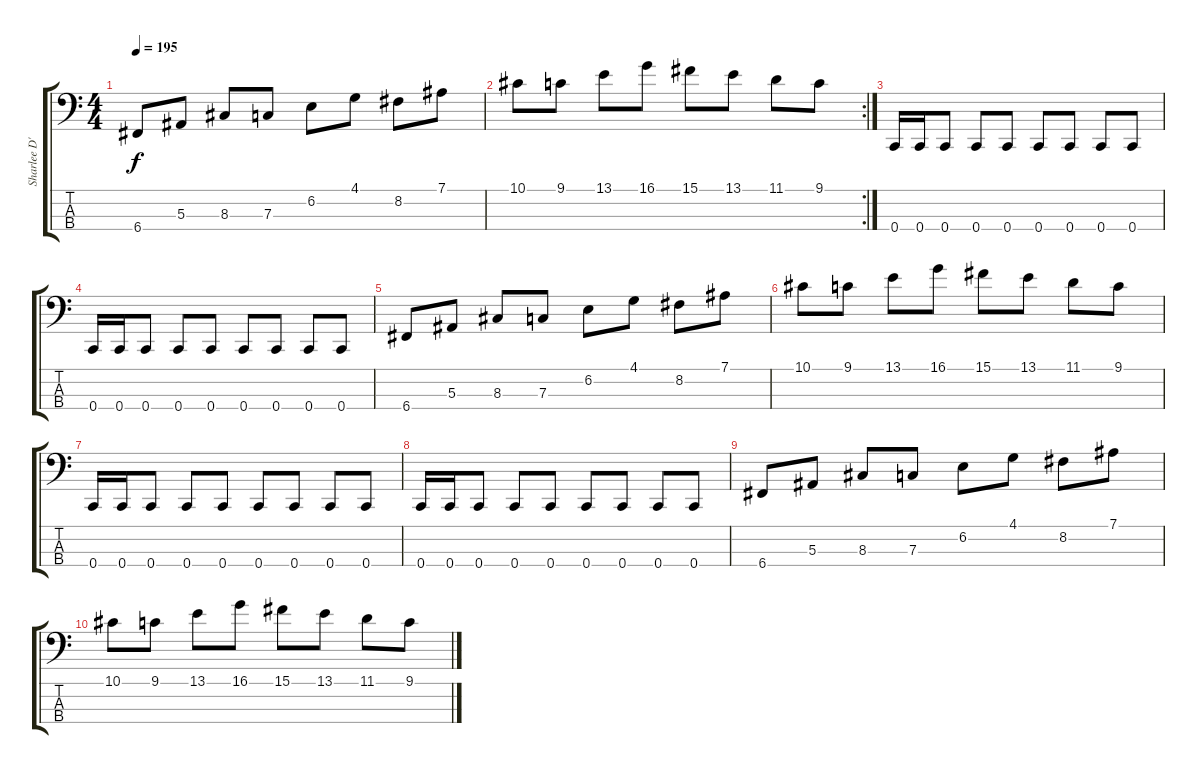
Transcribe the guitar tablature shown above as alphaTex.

\track ("Sharlee D'Angelo" "Sharlee D'") {instrument electricbassfinger}
\staff {score tabs}
\tuning (Eb2 Bb1 F1 C1) {hide}
\ts (4 4)
\tempo 195
\clef f4
\ks c
6.4.8{dy f} 5.3.8 8.3.8 7.3.8 6.2.8 4.1.8 8.2.8 7.1.8 |
\rc 2
10.1.8 9.1.8 13.1.8 16.1.8 15.1.8 13.1.8 11.1.8 9.1.8 |
0.4.16 0.4.16 0.4.8 0.4.8 0.4.8 0.4.8 0.4.8 0.4.8 0.4.8 |
0.4.16 0.4.16 0.4.8 0.4.8 0.4.8 0.4.8 0.4.8 0.4.8 0.4.8 |
6.4.8 5.3.8 8.3.8 7.3.8 6.2.8 4.1.8 8.2.8 7.1.8 |
10.1.8 9.1.8 13.1.8 16.1.8 15.1.8 13.1.8 11.1.8 9.1.8 |
0.4.16 0.4.16 0.4.8 0.4.8 0.4.8 0.4.8 0.4.8 0.4.8 0.4.8 |
0.4.16 0.4.16 0.4.8 0.4.8 0.4.8 0.4.8 0.4.8 0.4.8 0.4.8 |
6.4.8 5.3.8 8.3.8 7.3.8 6.2.8 4.1.8 8.2.8 7.1.8 |
10.1.8 9.1.8 13.1.8 16.1.8 15.1.8 13.1.8 11.1.8 9.1.8
